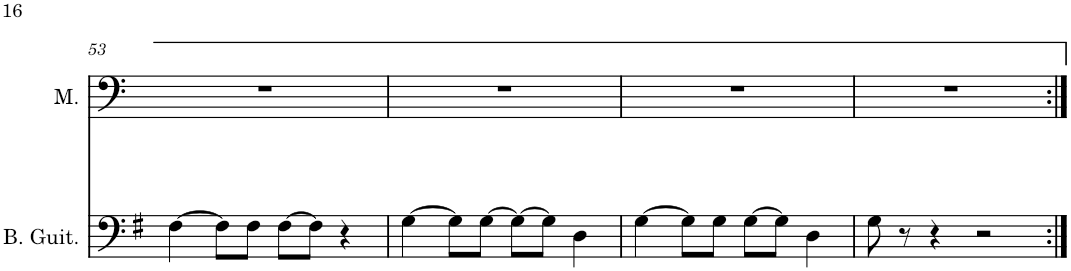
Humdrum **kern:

**kern	**kern
*part2	*part1
*staff2	*staff1
*I"Bass Guitar	*I"Men
*I'B. Guit.	*I'M.
!!LO:PB:g=z
*clefF4	*clefF4
*Trd7c12	*
*k[f#]	*k[]
*M2/2	*M2/2
=53	=53
[4F#\	1r
8F#\L]	.
8F#\J	.
[8F#\L	.
8F#\J]	.
4r	.
=54	=54
[4G\	1r
8G\L]	.
[8G\J	.
8G\L_	.
8G\J]	.
4D\	.
=55	=55
[4G\	1r
8G\L]	.
8G\J	.
[8G\L	.
8G\J]	.
4D\	.
=56	=56
8G\	1r
8r	.
4r	.
2r	.
=:|!	=:|!
*-	*-
